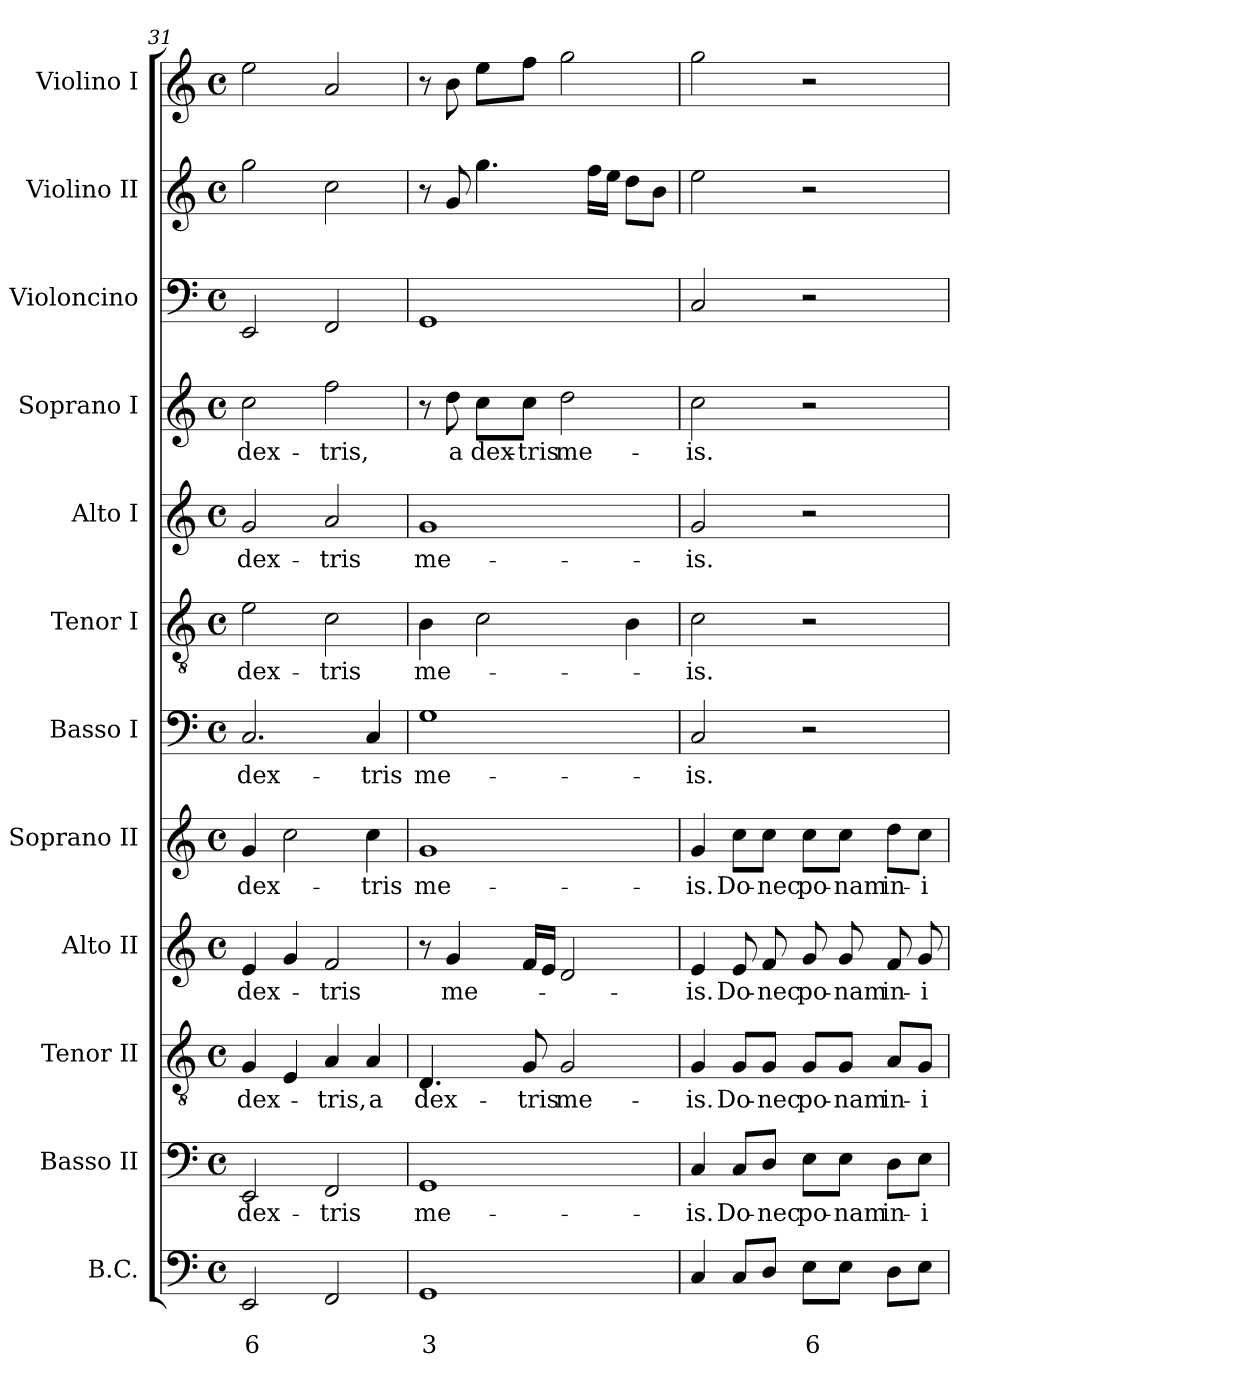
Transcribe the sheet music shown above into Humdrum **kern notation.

**kern	**text	**text	**kern	**text	**kern	**text	**kern	**text	**kern	**text	**kern	**text	**kern	**text	**kern	**text	**kern	**text	**kern	**kern	**kern
*part12	*part12	*part12	*part11	*part11	*part10	*part10	*part9	*part9	*part8	*part8	*part7	*part7	*part6	*part6	*part5	*part5	*part4	*part4	*part3	*part2	*part1
*staff12	*staff12	*staff12	*staff11	*staff11	*staff10	*staff10	*staff9	*staff9	*staff8	*staff8	*staff7	*staff7	*staff6	*staff6	*staff5	*staff5	*staff4	*staff4	*staff3	*staff2	*staff1
*I"B.C.	*	*	*I"Basso II	*	*I"Tenor II	*	*I"Alto II	*	*I"Soprano II	*	*I"Basso I	*	*I"Tenor I	*	*I"Alto I	*	*I"Soprano I	*	*I"Violoncino	*I"Violino II	*I"Violino I
*I'BC	*	*	*I'B 2	*	*I'T 2	*	*I'A 2	*	*I'S 2	*	*I'B 1	*	*I'T 1	*	*I'A 1	*	*I'S 1	*	*I'Vc.	*I'Vln. II	*I'Vln. I
*clefF4	*	*	*clefF4	*	*clefGv2	*	*clefG2	*	*clefG2	*	*clefF4	*	*clefGv2	*	*clefG2	*	*clefG2	*	*clefF4	*clefG2	*clefG2
*k[]	*	*	*k[]	*	*k[]	*	*k[]	*	*k[]	*	*k[]	*	*k[]	*	*k[]	*	*k[]	*	*k[]	*k[]	*k[]
*C:	*	*	*C:	*	*C:	*	*C:	*	*C:	*	*C:	*	*C:	*	*C:	*	*C:	*	*C:	*C:	*C:
*M4/4	*	*	*M4/4	*	*M4/4	*	*M4/4	*	*M4/4	*	*M4/4	*	*M4/4	*	*M4/4	*	*M4/4	*	*M4/4	*M4/4	*M4/4
*met(c)	*	*	*met(c)	*	*met(c)	*	*met(c)	*	*met(c)	*	*met(c)	*	*met(c)	*	*met(c)	*	*met(c)	*	*met(c)	*met(c)	*met(c)
=31	=31	=31	=31	=31	=31	=31	=31	=31	=31	=31	=31	=31	=31	=31	=31	=31	=31	=31	=31	=31	=31
!	!	!LO:LY:b	!	!	!	!	!	!	!	!	!	!	!	!	!	!	!	!	!	!	!
!	!	!	!	!LO:LY:b	!	!	!	!	!	!	!	!	!	!	!	!	!	!	!	!	!
!	!	!	!	!	!	!LO:LY:b	!	!	!	!	!	!	!	!	!	!	!	!	!	!	!
!	!	!	!	!	!	!	!	!LO:LY:b	!	!	!	!	!	!	!	!	!	!	!	!	!
!	!	!	!	!	!	!	!	!	!	!LO:LY:b	!	!	!	!	!	!	!	!	!	!	!
!	!	!	!	!	!	!	!	!	!	!	!	!LO:LY:b	!	!	!	!	!	!	!	!	!
!	!	!	!	!	!	!	!	!	!	!	!	!	!	!LO:LY:b	!	!	!	!	!	!	!
!	!	!	!	!	!	!	!	!	!	!	!	!	!	!	!	!LO:LY:b	!	!	!	!	!
!	!	!	!	!	!	!	!	!	!	!	!	!	!	!	!	!	!	!LO:LY:b	!	!	!
2EE/	.	6	2EE/	dex-	4G/	dex-	4e/	dex-	4g/	dex-	2.C/	dex-	2e\	dex-	2g/	dex-	2cc\	dex-	2EE/	2gg\	2ee\
.	.	.	.	.	4E/	.	4g/	.	2cc\	.	.	.	.	.	.	.	.	.	.	.	.
!	!	!	!	!LO:LY:b	!	!	!	!	!	!	!	!	!	!	!	!	!	!	!	!	!
!	!	!	!	!	!	!LO:LY:b	!	!	!	!	!	!	!	!	!	!	!	!	!	!	!
!	!	!	!	!	!	!	!	!LO:LY:b	!	!	!	!	!	!	!	!	!	!	!	!	!
!	!	!	!	!	!	!	!	!	!	!	!	!	!	!LO:LY:b	!	!	!	!	!	!	!
!	!	!	!	!	!	!	!	!	!	!	!	!	!	!	!	!LO:LY:b	!	!	!	!	!
!	!	!	!	!	!	!	!	!	!	!	!	!	!	!	!	!	!	!LO:LY:b	!	!	!
2FF/	.	.	2FF/	-tris	4A/	-tris,	2f/	-tris	.	.	.	.	2c\	-tris	2a/	-tris	2ff\	-tris,	2FF/	2cc\	2a/
!	!	!	!	!	!	!LO:LY:b	!	!	!	!	!	!	!	!	!	!	!	!	!	!	!
!	!	!	!	!	!	!	!	!	!	!LO:LY:b	!	!	!	!	!	!	!	!	!	!	!
!	!	!	!	!	!	!	!	!	!	!	!	!LO:LY:b	!	!	!	!	!	!	!	!	!
.	.	.	.	.	4A/	a	.	.	4cc\	-tris	4C/	-tris	.	.	.	.	.	.	.	.	.
=32	=32	=32	=32	=32	=32	=32	=32	=32	=32	=32	=32	=32	=32	=32	=32	=32	=32	=32	=32	=32	=32
!	!	!LO:LY:b	!	!	!	!	!	!	!	!	!	!	!	!	!	!	!	!	!	!	!
*^	*	*	*	*	*	*	*	*	*	*	*	*	*	*	*	*	*	*	*	*	*
!	!	!	!	!	!LO:LY:b	!	!	!	!	!	!	!	!	!	!	!	!	!	!	!	!	!
!	!	!	!	!	!	!	!LO:LY:b	!	!	!	!	!	!	!	!	!	!	!	!	!	!	!
!	!	!	!	!	!	!	!	!	!	!	!LO:LY:b	!	!	!	!	!	!	!	!	!	!	!
!	!	!	!	!	!	!	!	!	!	!	!	!	!LO:LY:b	!	!	!	!	!	!	!	!	!
!	!	!	!	!	!	!	!	!	!	!	!	!	!	!	!LO:LY:b	!	!	!	!	!	!	!
!	!	!	!	!	!	!	!	!	!	!	!	!	!	!	!	!	!LO:LY:b	!	!	!	!	!
1GG	4ryy	.	3	1GG	me-	4.D/	dex-	8r	.	1g	me-	1G	me-	4B\	me-	1g	me-	8r	.	1GG	8r	8r
!	!	!	!	!	!	!	!	!	!LO:LY:b	!	!	!	!	!	!	!	!	!	!	!	!	!
!	!	!	!	!	!	!	!	!	!	!	!	!	!	!	!	!	!	!	!LO:LY:b	!	!	!
.	.	.	.	.	.	.	.	4g/	me-	.	.	.	.	.	.	.	.	8dd\	a	.	8g/	8b\
!	!	!	!	!	!	!	!	!	!	!	!	!	!	!	!	!	!	!	!LO:LY:b	!	!	!
.	4ryy	.	.	.	.	.	.	.	.	.	.	.	.	2c\	.	.	.	8cc\L	dex-	.	4.gg\	8ee\L
!	!	!	!	!	!	!	!LO:LY:b	!	!	!	!	!	!	!	!	!	!	!	!	!	!	!
!	!	!	!	!	!	!	!	!	!	!	!	!	!	!	!	!	!	!	!LO:LY:b	!	!	!
.	.	.	.	.	.	8G/	-tris	16f/LL	.	.	.	.	.	.	.	.	.	8cc\J	-tris	.	.	8ff\J
.	.	.	.	.	.	.	.	16e/JJ	.	.	.	.	.	.	.	.	.	.	.	.	.	.
!	!	!	!	!	!	!	!LO:LY:b	!	!	!	!	!	!	!	!	!	!	!	!	!	!	!
!	!	!	!	!	!	!	!	!	!	!	!	!	!	!	!	!	!	!	!LO:LY:b	!	!	!
.	4ryy	.	.	.	.	2G/	me-	2d/	.	.	.	.	.	.	.	.	.	2dd\	me-	.	.	2gg\
.	.	.	.	.	.	.	.	.	.	.	.	.	.	.	.	.	.	.	.	.	16ff\LL	.
.	.	.	.	.	.	.	.	.	.	.	.	.	.	.	.	.	.	.	.	.	16ee\JJ	.
.	4ryy	.	.	.	.	.	.	.	.	.	.	.	.	4B\	.	.	.	.	.	.	8dd\L	.
.	.	.	.	.	.	.	.	.	.	.	.	.	.	.	.	.	.	.	.	.	8b\J	.
*v	*v	*	*	*	*	*	*	*	*	*	*	*	*	*	*	*	*	*	*	*	*	*
=33	=33	=33	=33	=33	=33	=33	=33	=33	=33	=33	=33	=33	=33	=33	=33	=33	=33	=33	=33	=33	=33
!	!	!	!	!LO:LY:b	!	!	!	!	!	!	!	!	!	!	!	!	!	!	!	!	!
!	!	!	!	!	!	!LO:LY:b	!	!	!	!	!	!	!	!	!	!	!	!	!	!	!
!	!	!	!	!	!	!	!	!LO:LY:b	!	!	!	!	!	!	!	!	!	!	!	!	!
!	!	!	!	!	!	!	!	!	!	!LO:LY:b	!	!	!	!	!	!	!	!	!	!	!
!	!	!	!	!	!	!	!	!	!	!	!	!LO:LY:b	!	!	!	!	!	!	!	!	!
!	!	!	!	!	!	!	!	!	!	!	!	!	!	!LO:LY:b	!	!	!	!	!	!	!
!	!	!	!	!	!	!	!	!	!	!	!	!	!	!	!	!LO:LY:b	!	!	!	!	!
!	!	!	!	!	!	!	!	!	!	!	!	!	!	!	!	!	!	!LO:LY:b	!	!	!
4C/	.	.	4C/	-is.	4G/	-is.	4e/	-is.	4g/	-is.	2C/	-is.	2c\	-is.	2g/	-is.	2cc\	-is.	2C/	2ee\	2gg\
!	!	!	!	!LO:LY:b	!	!	!	!	!	!	!	!	!	!	!	!	!	!	!	!	!
!	!	!	!	!	!	!LO:LY:b	!	!	!	!	!	!	!	!	!	!	!	!	!	!	!
!	!	!	!	!	!	!	!	!LO:LY:b	!	!	!	!	!	!	!	!	!	!	!	!	!
!	!	!	!	!	!	!	!	!	!	!LO:LY:b	!	!	!	!	!	!	!	!	!	!	!
8C/L	.	.	8C/L	Do-	8G/L	Do-	8e/	Do-	8cc\L	Do-	.	.	.	.	.	.	.	.	.	.	.
!	!	!	!	!LO:LY:b	!	!	!	!	!	!	!	!	!	!	!	!	!	!	!	!	!
!	!	!	!	!	!	!LO:LY:b	!	!	!	!	!	!	!	!	!	!	!	!	!	!	!
!	!	!	!	!	!	!	!	!LO:LY:b	!	!	!	!	!	!	!	!	!	!	!	!	!
!	!	!	!	!	!	!	!	!	!	!LO:LY:b	!	!	!	!	!	!	!	!	!	!	!
8D/J	.	.	8D/J	-nec	8G/J	-nec	8f/	-nec	8cc\J	-nec	.	.	.	.	.	.	.	.	.	.	.
!	!	!LO:LY:b	!	!	!	!	!	!	!	!	!	!	!	!	!	!	!	!	!	!	!
!	!	!	!	!LO:LY:b	!	!	!	!	!	!	!	!	!	!	!	!	!	!	!	!	!
!	!	!	!	!	!	!LO:LY:b	!	!	!	!	!	!	!	!	!	!	!	!	!	!	!
!	!	!	!	!	!	!	!	!LO:LY:b	!	!	!	!	!	!	!	!	!	!	!	!	!
!	!	!	!	!	!	!	!	!	!	!LO:LY:b	!	!	!	!	!	!	!	!	!	!	!
8E\L	.	6	8E\L	po-	8G/L	po-	8g/	po-	8cc\L	po-	2r	.	2r	.	2r	.	2r	.	2r	2r	2r
!	!	!	!	!LO:LY:b	!	!	!	!	!	!	!	!	!	!	!	!	!	!	!	!	!
!	!	!	!	!	!	!LO:LY:b	!	!	!	!	!	!	!	!	!	!	!	!	!	!	!
!	!	!	!	!	!	!	!	!LO:LY:b	!	!	!	!	!	!	!	!	!	!	!	!	!
!	!	!	!	!	!	!	!	!	!	!LO:LY:b	!	!	!	!	!	!	!	!	!	!	!
8E\J	.	.	8E\J	-nam	8G/J	-nam	8g/	-nam	8cc\J	-nam	.	.	.	.	.	.	.	.	.	.	.
!	!	!	!	!LO:LY:b	!	!	!	!	!	!	!	!	!	!	!	!	!	!	!	!	!
!	!	!	!	!	!	!LO:LY:b	!	!	!	!	!	!	!	!	!	!	!	!	!	!	!
!	!	!	!	!	!	!	!	!LO:LY:b	!	!	!	!	!	!	!	!	!	!	!	!	!
!	!	!	!	!	!	!	!	!	!	!LO:LY:b	!	!	!	!	!	!	!	!	!	!	!
8D\L	.	.	8D\L	in-	8A/L	in-	8f/	in-	8dd\L	in-	.	.	.	.	.	.	.	.	.	.	.
!	!	!	!	!LO:LY:b	!	!	!	!	!	!	!	!	!	!	!	!	!	!	!	!	!
!	!	!	!	!	!	!LO:LY:b	!	!	!	!	!	!	!	!	!	!	!	!	!	!	!
!	!	!	!	!	!	!	!	!LO:LY:b	!	!	!	!	!	!	!	!	!	!	!	!	!
!	!	!	!	!	!	!	!	!	!	!LO:LY:b	!	!	!	!	!	!	!	!	!	!	!
8E\J	.	.	8E\J	-i-	8G/J	-i-	8g/	-i-	8cc\J	-i-	.	.	.	.	.	.	.	.	.	.	.
=	=	=	=	=	=	=	=	=	=	=	=	=	=	=	=	=	=	=	=	=	=
*-	*-	*-	*-	*-	*-	*-	*-	*-	*-	*-	*-	*-	*-	*-	*-	*-	*-	*-	*-	*-	*-
